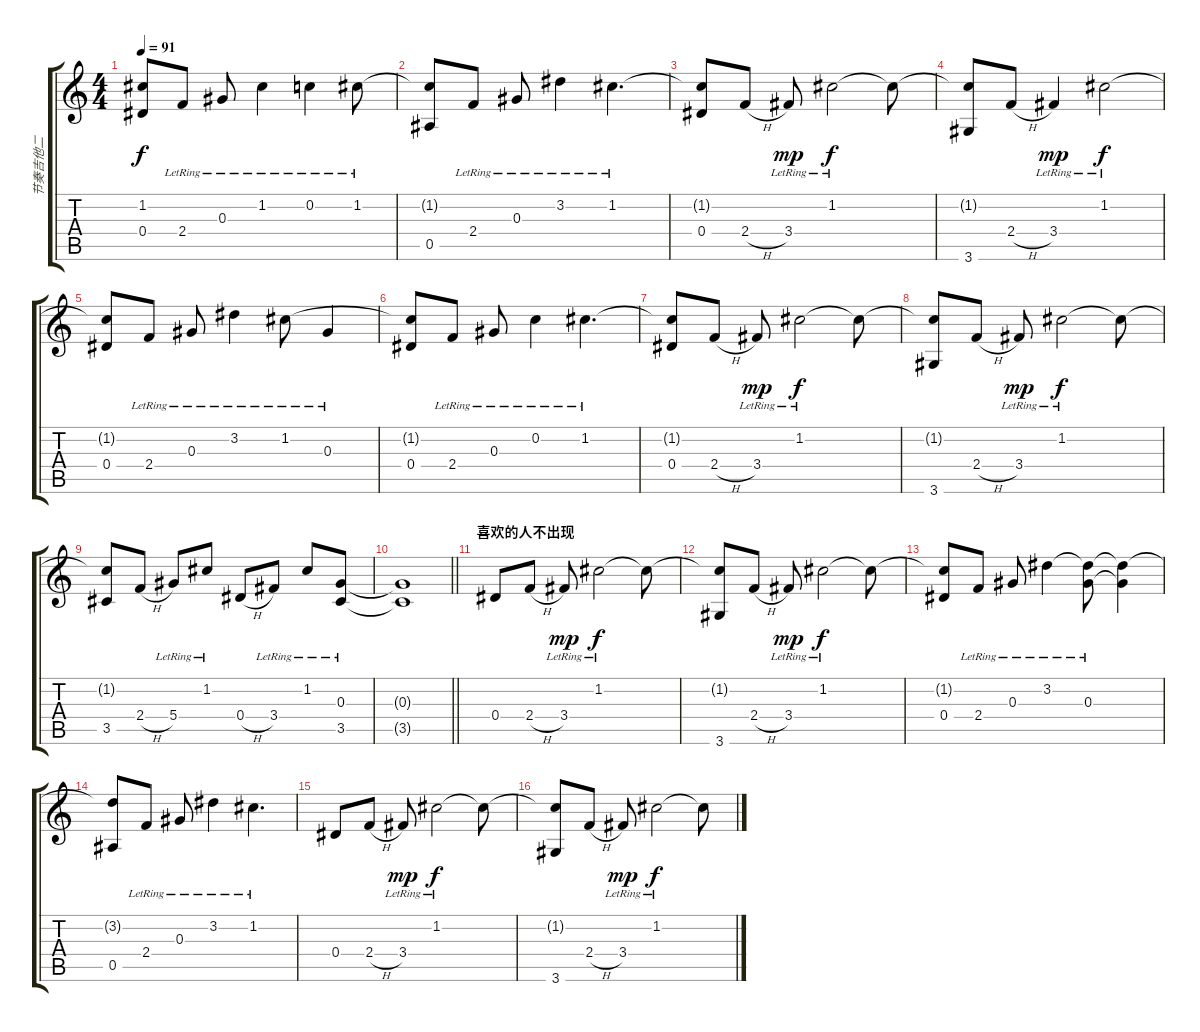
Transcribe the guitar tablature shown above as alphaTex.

\track ("节奏吉他二" "节奏吉他二") {instrument electricguitarjazz}
\staff {score tabs}
\tuning (F4 C4 Ab3 Eb3 Bb2 F2) {hide}
\ts (4 4)
\tempo 91
\clef g2
\ks c
(1.2{t} 0.4).8{dy f} 2.4{lr}.8 0.3{lr}.8 1.2{lr}.4 0.2{lr}.4 1.2{lr}.8 |
(1.2{t} 0.5).8 2.4{lr}.8 0.3{lr}.8 3.2{lr}.4 1.2{lr}.4{d} |
(1.2{t} 0.4).8 2.4{h}.8 3.4{lr}.8{dy mp} 1.2{lr}.2{dy f} 1.2{t}.8 |
(1.2{t} 3.6).8 2.4{h}.8 3.4{lr}.4{dy mp} 1.2{lr}.2{dy f} |
(1.2{t} 0.4).8 2.4{lr}.8 0.3{lr}.8 3.2{lr}.4 1.2{lr}.8 0.3{lr}.4 |
(1.2{t} 0.4).8 2.4{lr}.8 0.3{lr}.8 0.2{lr}.4 1.2{lr}.4{d} |
(1.2{t} 0.4).8 2.4{h}.8 3.4{lr}.8{dy mp} 1.2{lr}.2{dy f} 1.2{t}.8 |
(1.2{t} 3.6).8 2.4{h}.8 3.4{lr}.8{dy mp} 1.2{lr}.2{dy f} 1.2{t}.8 |
(1.2{t} 3.5).8 2.4{h}.8 5.4{lr}.8 1.2{lr}.8 0.4{h}.8 3.4{lr}.8 1.2{lr}.8 (0.3{lr} 3.5{lr}).8 |
\barLineRight lightlight
(0.3{t} 3.5{t}).1 |
\section ("" "喜欢的人不出现")
0.4.8 2.4{h}.8 3.4{lr}.8{dy mp} 1.2{lr}.2{dy f} 1.2{t}.8 |
(1.2{t} 3.6).8 2.4{h}.8 3.4{lr}.8{dy mp} 1.2{lr}.2{dy f} 1.2{t}.8 |
(1.2{t} 0.4).8 2.4{lr}.8 0.3{lr}.8 3.2{lr}.4 (3.2{t} 0.3{lr}).8 (3.2{t} 0.3{t}).4 |
(3.2{t} 0.5).8 2.4{lr}.8 0.3{lr}.8 3.2{lr}.4 1.2{lr}.4{d} |
0.4.8 2.4{h}.8 3.4{lr}.8{dy mp} 1.2{lr}.2{dy f} 1.2{t}.8 |
(1.2{t} 3.6).8 2.4{h}.8 3.4{lr}.8{dy mp} 1.2{lr}.2{dy f} 1.2{t}.8
